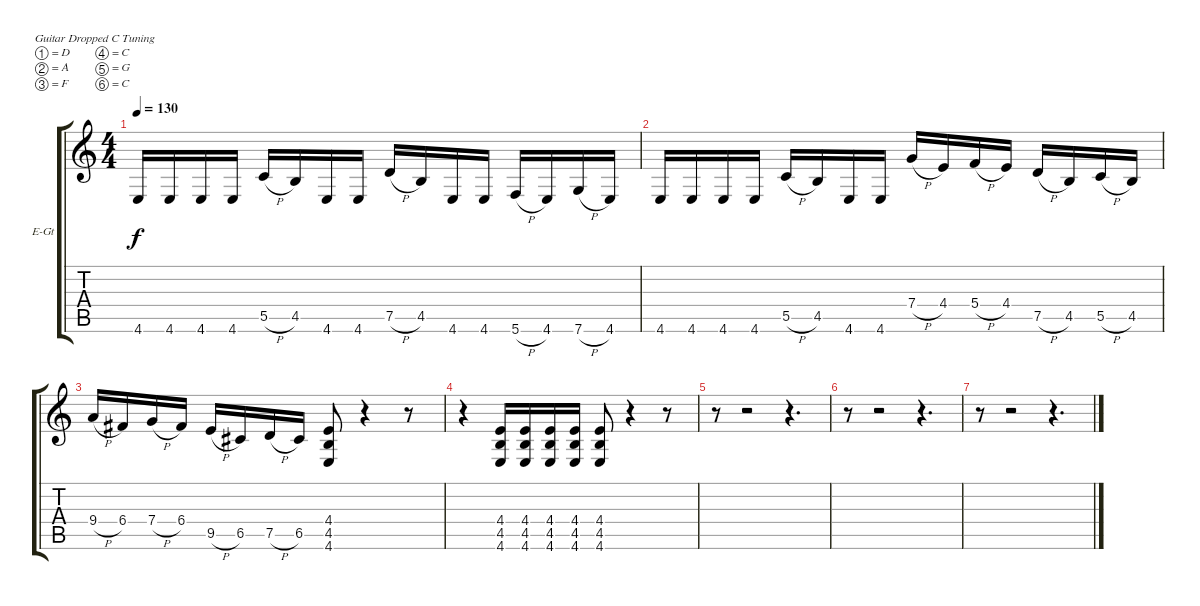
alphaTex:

\bracketExtendMode groupsimilarinstruments
\firstSystemTrackNameOrientation horizontal
\otherSystemsTrackNameOrientation horizontal
\track ("Michael Paget " "E-Gt") {instrument distortionguitar}
\staff {score tabs}
\tuning (D4 A3 F3 C3 G2 C2)
\ts (4 4)
\tempo 130
\clef g2
\ks c
4.6.16{dy f} 4.6.16 4.6.16 4.6.16 5.5{h}.16 4.5.16 4.6.16 4.6.16 7.5{h}.16 4.5.16 4.6.16 4.6.16 5.6{h}.16 4.6.16 7.6{h}.16 4.6.16 |
4.6.16 4.6.16 4.6.16 4.6.16 5.5{h}.16 4.5.16 4.6.16 4.6.16 7.4{h}.16 4.4.16 5.4{h}.16 4.4.16 7.5{h}.16 4.5.16 5.5{h}.16 4.5.16 |
9.4{h}.16 6.4.16 7.4{h}.16 6.4.16 9.5{h}.16 6.5.16 7.5{h}.16 6.5.16 (4.4 4.5 4.6).8 r.4 r.8 |
r.4 (4.4 4.5 4.6).16 (4.4 4.5 4.6).16 (4.4 4.5 4.6).16 (4.4 4.5 4.6).16 (4.4 4.5 4.6).8 r.4 r.8 |
r.8 r.2 r.4{d} |
r.8 r.2 r.4{d} |
r.8 r.2 r.4{d}
